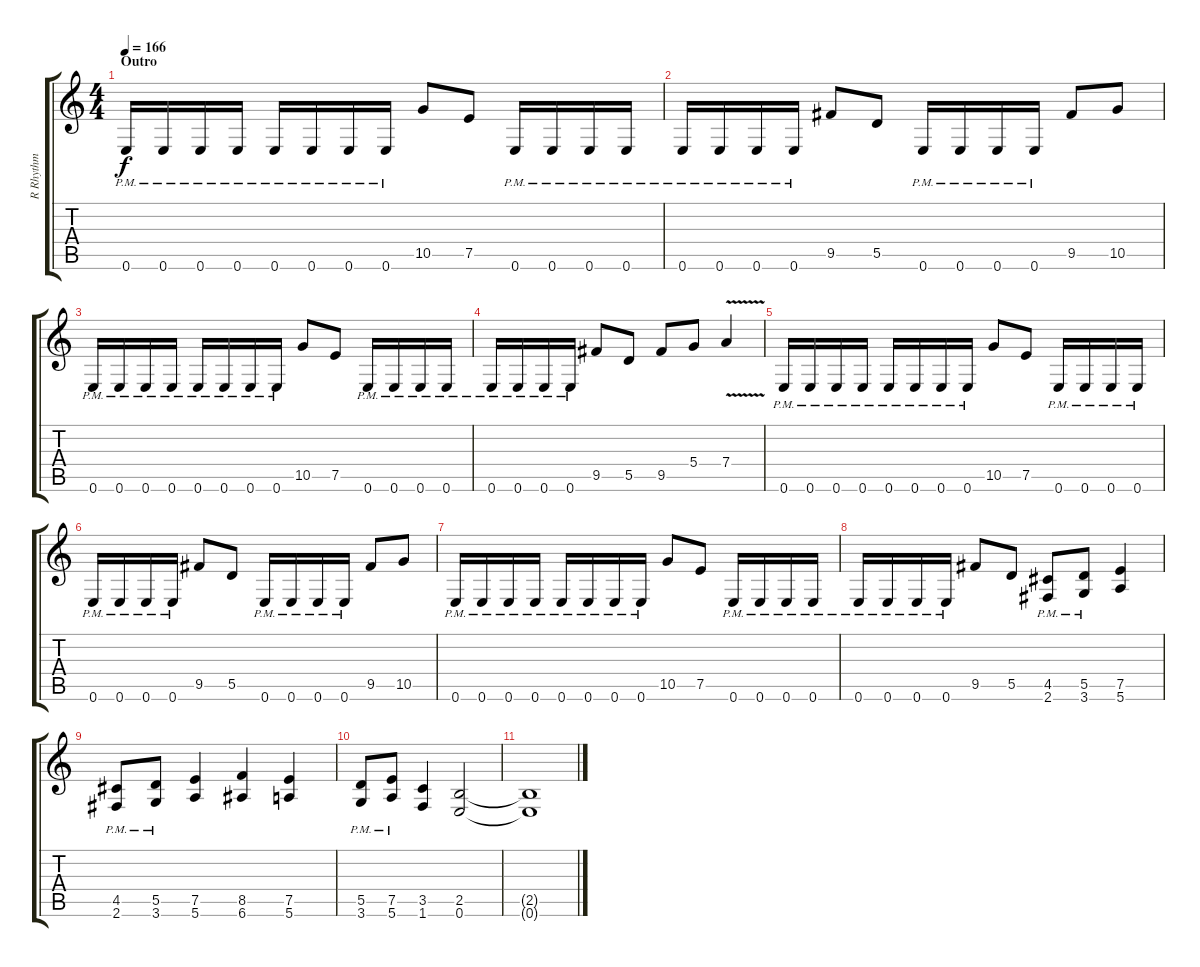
\track ("R Rhythm" "R Rhythm") {instrument distortionguitar}
\staff {score tabs}
\tuning (E4 B3 G3 D3 A2 E2) {hide}
\ts (4 4)
\section ("" "Outro")
\tempo 166
\clef g2
\ks c
0.6{pm}.16{dy f} 0.6{pm}.16 0.6{pm}.16 0.6{pm}.16 0.6{pm}.16 0.6{pm}.16 0.6{pm}.16 0.6{pm}.16 10.5.8 7.5.8 0.6{pm}.16 0.6{pm}.16 0.6{pm}.16 0.6{pm}.16 |
0.6{pm}.16 0.6{pm}.16 0.6{pm}.16 0.6{pm}.16 9.5.8 5.5.8 0.6{pm}.16 0.6{pm}.16 0.6{pm}.16 0.6{pm}.16 9.5.8 10.5.8 |
0.6{pm}.16 0.6{pm}.16 0.6{pm}.16 0.6{pm}.16 0.6{pm}.16 0.6{pm}.16 0.6{pm}.16 0.6{pm}.16 10.5.8 7.5.8 0.6{pm}.16 0.6{pm}.16 0.6{pm}.16 0.6{pm}.16 |
0.6{pm}.16 0.6{pm}.16 0.6{pm}.16 0.6{pm}.16 9.5.8 5.5.8 9.5.8 5.4.8 7.4{v}.4 |
0.6{pm}.16 0.6{pm}.16 0.6{pm}.16 0.6{pm}.16 0.6{pm}.16 0.6{pm}.16 0.6{pm}.16 0.6{pm}.16 10.5.8 7.5.8 0.6{pm}.16 0.6{pm}.16 0.6{pm}.16 0.6{pm}.16 |
0.6{pm}.16 0.6{pm}.16 0.6{pm}.16 0.6{pm}.16 9.5.8 5.5.8 0.6{pm}.16 0.6{pm}.16 0.6{pm}.16 0.6{pm}.16 9.5.8 10.5.8 |
0.6{pm}.16 0.6{pm}.16 0.6{pm}.16 0.6{pm}.16 0.6{pm}.16 0.6{pm}.16 0.6{pm}.16 0.6{pm}.16 10.5.8 7.5.8 0.6{pm}.16 0.6{pm}.16 0.6{pm}.16 0.6{pm}.16 |
0.6{pm}.16 0.6{pm}.16 0.6{pm}.16 0.6{pm}.16 9.5.8 5.5.8 (4.5{pm} 2.6{pm}).8 (5.5{pm} 3.6{pm}).8 (7.5 5.6).4 |
(4.5{pm} 2.6{pm}).8 (5.5{pm} 3.6{pm}).8 (7.5 5.6).4 (8.5 6.6).4 (7.5 5.6).4 |
(5.5{pm} 3.6{pm}).8 (7.5{pm} 5.6{pm}).8 (3.5 1.6).4 (2.5 0.6).2 |
(2.5{t} 0.6{t}).1
